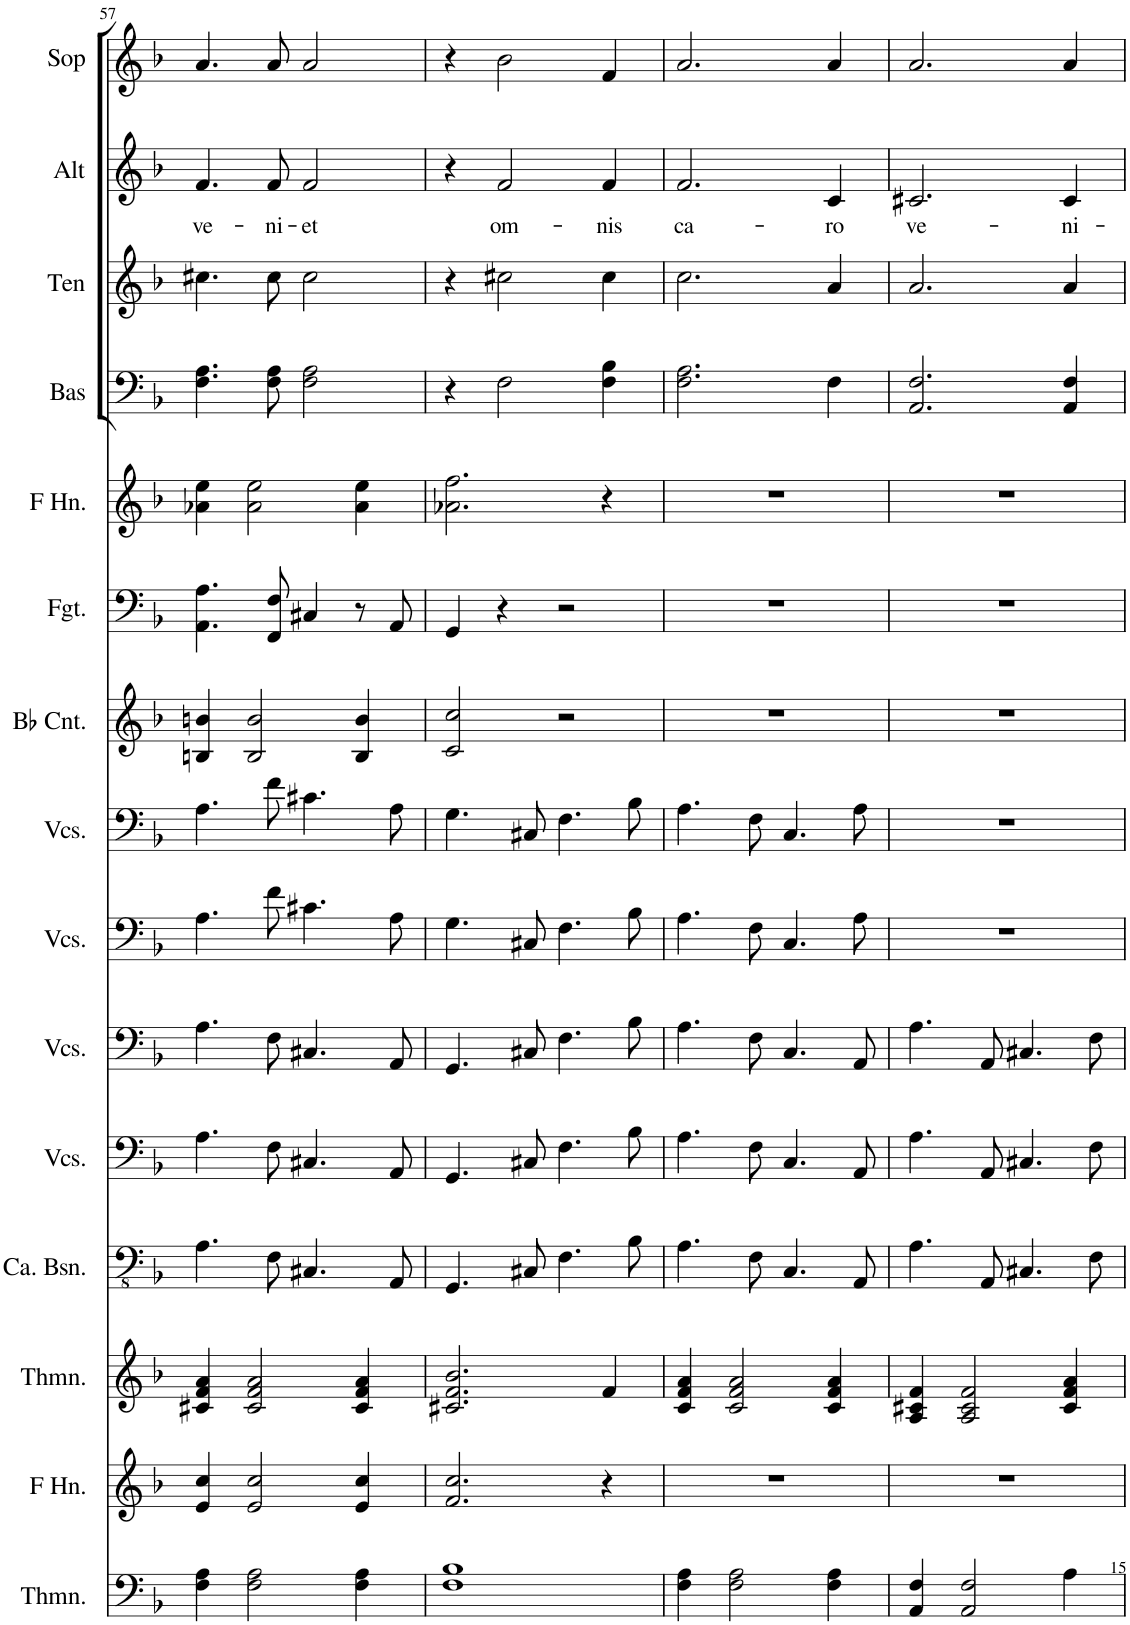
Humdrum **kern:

**kern	**kern	**kern	**kern	**kern	**kern	**kern	**kern	**kern	**kern	**kern	**kern	**kern	**kern	**text	**kern
*part15	*part14	*part13	*part12	*part11	*part10	*part9	*part8	*part7	*part6	*part5	*part4	*part3	*part2	*part2	*part1
*staff15	*staff14	*staff13	*staff12	*staff11	*staff10	*staff9	*staff8	*staff7	*staff6	*staff5	*staff4	*staff3	*staff2	*staff2	*staff1
*I"Theremin, Organ lh	*I"Hoorn in F, Horns 3,4 in F	*I"Theremin, Organ rh	*I"Contrabassen, Double Bass	*I"Violoncellos, Cello 2	*I"Violoncellos, Cello 1	*I"Violoncellos, Viola 2	*I"Violoncellos, Viola 1	*I"Cornet in Bb, Trumpet in F	*I"Fagot, Bassoon	*I"Hoorn in F, Horns 1,2 in F	*I"Bas	*I"Ten	*I"Alt	*	*I"Sop
*I'Thmn.	*I'F Hn.	*I'Thmn.	*I'Ca. Bsn.	*I'Vcs.	*I'Vcs.	*I'Vcs.	*I'Vcs.	*	*I'Fgt.	*I'F Hn.	*I'Bas	*I'Ten	*I'Alt	*	*I'Sop
!!LO:PB:g=z
*clefF4	*clefG2	*clefG2	*clefFv4	*clefF4	*clefF4	*clefF4	*clefF4	*clefG2	*clefF4	*clefG2	*clefF4	*clefG2	*clefG2	*	*clefG2
*	*Trd4c7	*	*	*	*	*	*	*Trd1c2	*	*Trd4c7	*	*Trd1c2	*Trd1c2	*	*
*k[b-]	*k[b-]	*k[b-]	*k[b-]	*k[b-]	*k[b-]	*k[b-]	*k[b-]	*k[b-]	*k[b-]	*k[b-]	*k[b-]	*k[b-]	*k[b-]	*	*k[b-]
*M4/4	*M4/4	*M4/4	*M4/4	*M4/4	*M4/4	*M4/4	*M4/4	*M4/4	*M4/4	*M4/4	*M4/4	*M4/4	*M4/4	*	*M4/4
*met(c)	*met(c)	*met(c)	*met(c)	*met(c)	*met(c)	*met(c)	*met(c)	*met(c)	*met(c)	*met(c)	*met(c)	*met(c)	*met(c)	*	*met(c)
=57	=57	=57	=57	=57	=57	=57	=57	=57	=57	=57	=57	=57	=57	=57	=57
!	!	!	!	!	!	!	!	!	!	!	!	!	!	!LO:LY:b	!
4F\ 4A\	4e/ 4cc/	4c#X/ 4f/ 4a/	4.AA\	4.A\	4.A\	4.A\	4.A\	4Bn/ 4bn/	4.AA\ 4.A\	4a-X\ 4ee\	4.F\ 4.A\	4.cc#X\	4.f/	ve-	4.a/
2F\ 2A\	2e/ 2cc/	2c#/ 2f/ 2a/	.	.	.	.	.	2B/ 2b/	.	2a-\ 2ee\	.	.	.	.	.
!	!	!	!	!	!	!	!	!	!	!	!	!	!	!LO:LY:b	!
.	.	.	8FF\	8F\	8F\	8f\	8f\	.	8FF/ 8F/	.	8F\ 8A\	8cc#\	8f/	-ni-	8a/
!	!	!	!	!	!	!	!	!	!	!	!	!	!	!LO:LY:b	!
.	.	.	4.CC#X/	4.C#X/	4.C#X/	4.c#X\	4.c#X\	.	4C#X/	.	2F\ 2A\	2cc#\	2f/	-et	2a/
4F\ 4A\	4e/ 4cc/	4c#/ 4f/ 4a/	.	.	.	.	.	4B/ 4b/	8r	4a-\ 4ee\	.	.	.	.	.
.	.	.	8AAA/	8AA/	8AA/	8A\	8A\	.	8AA/	.	.	.	.	.	.
=58	=58	=58	=58	=58	=58	=58	=58	=58	=58	=58	=58	=58	=58	=58	=58
1F 1B-	2.f/ 2.cc/	2.c#X/ 2.f/ 2.b-/	4.GGG/	4.GG/	4.GG/	4.G\	4.G\	2c/ 2cc/	4GG/	2.a-X\ 2.ff\	4r	4r	4r	.	4r
!	!	!	!	!	!	!	!	!	!	!	!	!	!	!LO:LY:b	!
.	.	.	.	.	.	.	.	.	4r	.	2F\	2cc#X\	2f/	om-	2b-\
.	.	.	8CC#X/	8C#X/	8C#X/	8C#X/	8C#X/	.	.	.	.	.	.	.	.
.	.	.	4.FF\	4.F\	4.F\	4.F\	4.F\	2r	2r	.	.	.	.	.	.
!	!	!	!	!	!	!	!	!	!	!	!	!	!	!LO:LY:b	!
.	4r	4f/	.	.	.	.	.	.	.	4r	4F\ 4B-\	4cc#\	4f/	-nis	4f/
.	.	.	8BB-\	8B-\	8B-\	8B-\	8B-\	.	.	.	.	.	.	.	.
=59	=59	=59	=59	=59	=59	=59	=59	=59	=59	=59	=59	=59	=59	=59	=59
!	!	!	!	!	!	!	!	!	!	!	!	!	!	!LO:LY:b	!
4F\ 4A\	1r	4c/ 4f/ 4a/	4.AA\	4.A\	4.A\	4.A\	4.A\	1r	1r	1r	2.F\ 2.A\	2.cc\	2.f/	ca-	2.a/
2F\ 2A\	.	2c/ 2f/ 2a/	.	.	.	.	.	.	.	.	.	.	.	.	.
.	.	.	8FF\	8F\	8F\	8F\	8F\	.	.	.	.	.	.	.	.
.	.	.	4.CC/	4.C/	4.C/	4.C/	4.C/	.	.	.	.	.	.	.	.
!	!	!	!	!	!	!	!	!	!	!	!	!	!	!LO:LY:b	!
4F\ 4A\	.	4c/ 4f/ 4a/	.	.	.	.	.	.	.	.	4F\	4a/	4c/	-ro	4a/
.	.	.	8AAA/	8AA/	8AA/	8A\	8A\	.	.	.	.	.	.	.	.
=60	=60	=60	=60	=60	=60	=60	=60	=60	=60	=60	=60	=60	=60	=60	=60
!	!	!	!	!	!	!	!	!	!	!	!	!	!	!LO:LY:b	!
4AA/ 4F/	1r	4A/ 4c#X/ 4f/	4.AA\	4.A\	4.A\	1r	1r	1r	1r	1r	2.AA/ 2.F/	2.a/	2.c#X/	ve-	2.a/
2AA/ 2F/	.	2A/ 2c#/ 2f/	.	.	.	.	.	.	.	.	.	.	.	.	.
.	.	.	8AAA/	8AA/	8AA/	.	.	.	.	.	.	.	.	.	.
.	.	.	4.CC#X/	4.C#X/	4.C#X/	.	.	.	.	.	.	.	.	.	.
!	!	!	!	!	!	!	!	!	!	!	!	!	!	!LO:LY:b	!
4A\	.	4c#/ 4f/ 4a/	.	.	.	.	.	.	.	.	4AA/ 4F/	4a/	4c#/	-ni-	4a/
.	.	.	8FF\	8F\	8F\	.	.	.	.	.	.	.	.	.	.
=	=	=	=	=	=	=	=	=	=	=	=	=	=	=	=
*-	*-	*-	*-	*-	*-	*-	*-	*-	*-	*-	*-	*-	*-	*-	*-
